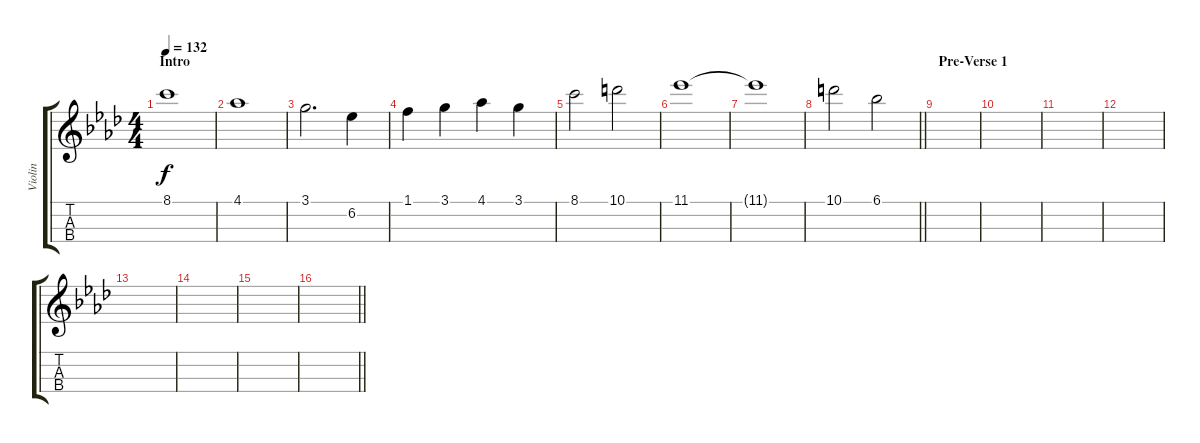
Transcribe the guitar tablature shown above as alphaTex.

\track ("Violin" "Violin") {instrument violin}
\staff {score tabs}
\tuning (E5 A4 D4 G3) {hide}
\ts (4 4)
\section ("" "Intro")
\tempo 132
\clef g2
\ks ab
8.1.1{dy f instrument violin} |
4.1.1 |
3.1.2{d} 6.2.4 |
1.1.4 3.1.4 4.1.4 3.1.4 |
8.1.2 10.1.2 |
11.1.1 |
11.1{t}.1 |
\barLineRight lightlight
10.1.2 6.1.2 |
\section ("" "Pre-Verse 1")
|
|
|
|
|
|
|
\barLineRight lightlight
